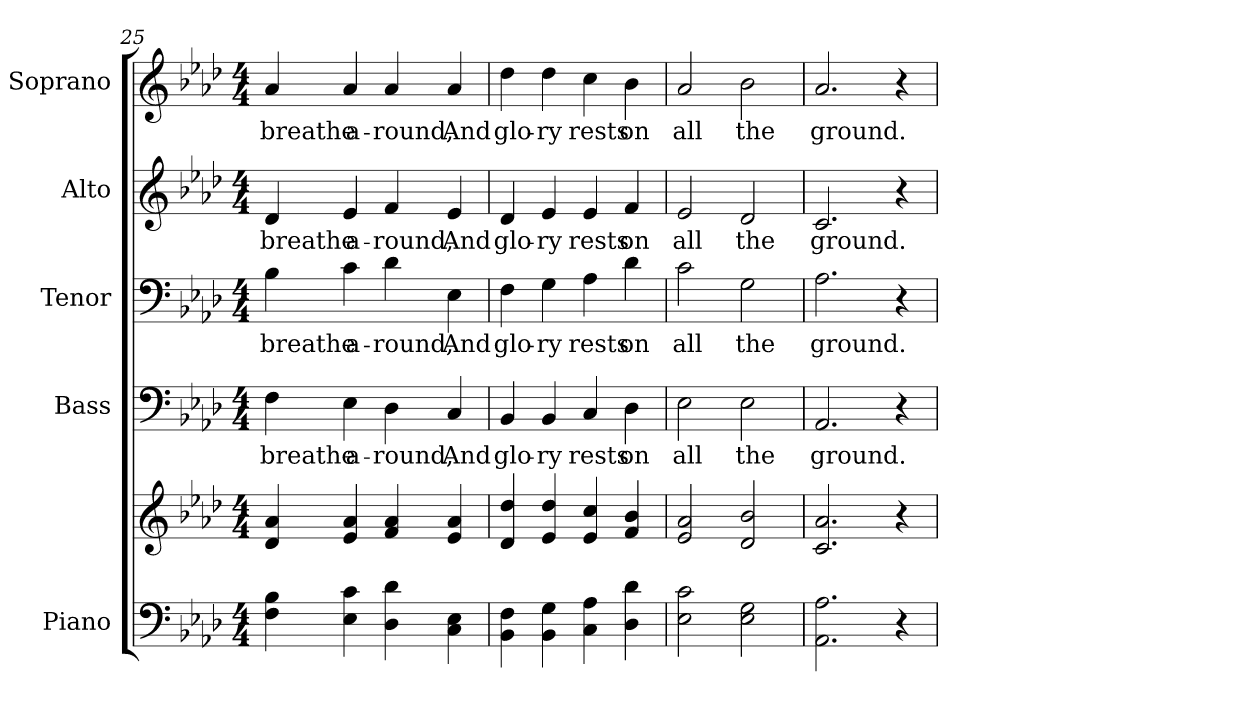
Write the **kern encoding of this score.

**kern	**kern	**kern	**text	**kern	**text	**kern	**text	**kern	**text
*part5	*part5	*part4	*part4	*part3	*part3	*part2	*part2	*part1	*part1
*staff6	*staff5	*staff4	*staff4	*staff3	*staff3	*staff2	*staff2	*staff1	*staff1
*I"Piano	*	*I"Bass	*	*I"Tenor	*	*I"Alto	*	*I"Soprano	*
*I'Pno.	*	*I'B.	*	*I'T.	*	*I'A.	*	*I'S.	*
!!LO:PB:g=z
*clefF4	*clefG2	*clefF4	*	*clefF4	*	*clefG2	*	*clefG2	*
*k[b-e-a-d-]	*k[b-e-a-d-]	*k[b-e-a-d-]	*	*k[b-e-a-d-]	*	*k[b-e-a-d-]	*	*k[b-e-a-d-]	*
*A-:	*A-:	*A-:	*	*A-:	*	*A-:	*	*A-:	*
*M4/4	*M4/4	*M4/4	*	*M4/4	*	*M4/4	*	*M4/4	*
=25	=25	=25	=25	=25	=25	=25	=25	=25	=25
!	!	!	!LO:LY:b:color=#000000	!	!	!	!	!	!
!	!	!	!	!	!LO:LY:b:color=#000000	!	!	!	!
!	!	!	!	!	!	!	!LO:LY:b:color=#000000	!	!
!	!	!	!	!	!	!	!	!	!LO:LY:b:color=#000000
4Fi\ 4B-i	4d-i/ 4a-i	4Fi\	breathe	4B-i\	breathe	4d-i/	breathe	4a-i/	breathe
!	!	!	!LO:LY:b:color=#000000	!	!	!	!	!	!
!	!	!	!	!	!LO:LY:b:color=#000000	!	!	!	!
!	!	!	!	!	!	!	!LO:LY:b:color=#000000	!	!
!	!	!	!	!	!	!	!	!	!LO:LY:b:color=#000000
4E-i\ 4ci	4e-i/ 4a-i	4E-i\	a-	4ci\	a-	4e-i/	a-	4a-i/	a-
!	!	!	!LO:LY:b:color=#000000	!	!	!	!	!	!
!	!	!	!	!	!LO:LY:b:color=#000000	!	!	!	!
!	!	!	!	!	!	!	!LO:LY:b:color=#000000	!	!
!	!	!	!	!	!	!	!	!	!LO:LY:b:color=#000000
4D-i\ 4d-i	4fi/ 4a-i	4D-i\	-round,	4d-i\	-round,	4fi/	-round,	4a-i/	-round,
!	!	!	!LO:LY:b:color=#000000	!	!	!	!	!	!
!	!	!	!	!	!LO:LY:b:color=#000000	!	!	!	!
!	!	!	!	!	!	!	!LO:LY:b:color=#000000	!	!
!	!	!	!	!	!	!	!	!	!LO:LY:b:color=#000000
4Ci\ 4E-i	4e-i/ 4a-i	4Ci/	And	4E-i\	And	4e-i/	And	4a-i/	And
=26	=26	=26	=26	=26	=26	=26	=26	=26	=26
!	!	!	!LO:LY:b:color=#000000	!	!	!	!	!	!
!	!	!	!	!	!LO:LY:b:color=#000000	!	!	!	!
!	!	!	!	!	!	!	!LO:LY:b:color=#000000	!	!
!	!	!	!	!	!	!	!	!	!LO:LY:b:color=#000000
4BB-i\ 4Fi	4d-i/ 4dd-i	4BB-i/	glo-	4Fi\	glo-	4d-i/	glo-	4dd-i\	glo-
!	!	!	!LO:LY:b:color=#000000	!	!	!	!	!	!
!	!	!	!	!	!LO:LY:b:color=#000000	!	!	!	!
!	!	!	!	!	!	!	!LO:LY:b:color=#000000	!	!
!	!	!	!	!	!	!	!	!	!LO:LY:b:color=#000000
4BB-i\ 4Gi	4e-i/ 4dd-i	4BB-i/	-ry	4Gi\	-ry	4e-i/	-ry	4dd-i\	-ry
!	!	!	!LO:LY:b:color=#000000	!	!	!	!	!	!
!	!	!	!	!	!LO:LY:b:color=#000000	!	!	!	!
!	!	!	!	!	!	!	!LO:LY:b:color=#000000	!	!
!	!	!	!	!	!	!	!	!	!LO:LY:b:color=#000000
4Ci\ 4A-i	4e-i/ 4cci	4Ci/	rests	4A-i\	rests	4e-i/	rests	4cci\	rests
!	!	!	!LO:LY:b:color=#000000	!	!	!	!	!	!
!	!	!	!	!	!LO:LY:b:color=#000000	!	!	!	!
!	!	!	!	!	!	!	!LO:LY:b:color=#000000	!	!
!	!	!	!	!	!	!	!	!	!LO:LY:b:color=#000000
4D-i\ 4d-i	4fi/ 4b-i	4D-i\	on	4d-i\	on	4fi/	on	4b-i\	on
!!LO:PB:g=z
=27	=27	=27	=27	=27	=27	=27	=27	=27	=27
!	!	!	!LO:LY:b:color=#000000	!	!	!	!	!	!
!	!	!	!	!	!LO:LY:b:color=#000000	!	!	!	!
!	!	!	!	!	!	!	!LO:LY:b:color=#000000	!	!
!	!	!	!	!	!	!	!	!	!LO:LY:b:color=#000000
2E-i\ 2ci	2e-i/ 2a-i	2E-i\	all	2ci\	all	2e-i/	all	2a-i/	all
!	!	!	!LO:LY:b:color=#000000	!	!	!	!	!	!
!	!	!	!	!	!LO:LY:b:color=#000000	!	!	!	!
!	!	!	!	!	!	!	!LO:LY:b:color=#000000	!	!
!	!	!	!	!	!	!	!	!	!LO:LY:b:color=#000000
2E-i\ 2Gi	2d-i/ 2b-i	2E-i\	the	2Gi\	the	2d-i/	the	2b-i\	the
=28	=28	=28	=28	=28	=28	=28	=28	=28	=28
!	!	!	!LO:LY:b:color=#000000	!	!	!	!	!	!
!	!	!	!	!	!LO:LY:b:color=#000000	!	!	!	!
!	!	!	!	!	!	!	!LO:LY:b:color=#000000	!	!
!	!	!	!	!	!	!	!	!	!LO:LY:b:color=#000000
2.AA-i\ 2.A-i	2.ci/ 2.a-i	2.AA-i/	ground.	2.A-i\	ground.	2.ci/	ground.	2.a-i/	ground.
4r	4r	4r	.	4r	.	4r	.	4r	.
=	=	=	=	=	=	=	=	=	=
*-	*-	*-	*-	*-	*-	*-	*-	*-	*-
